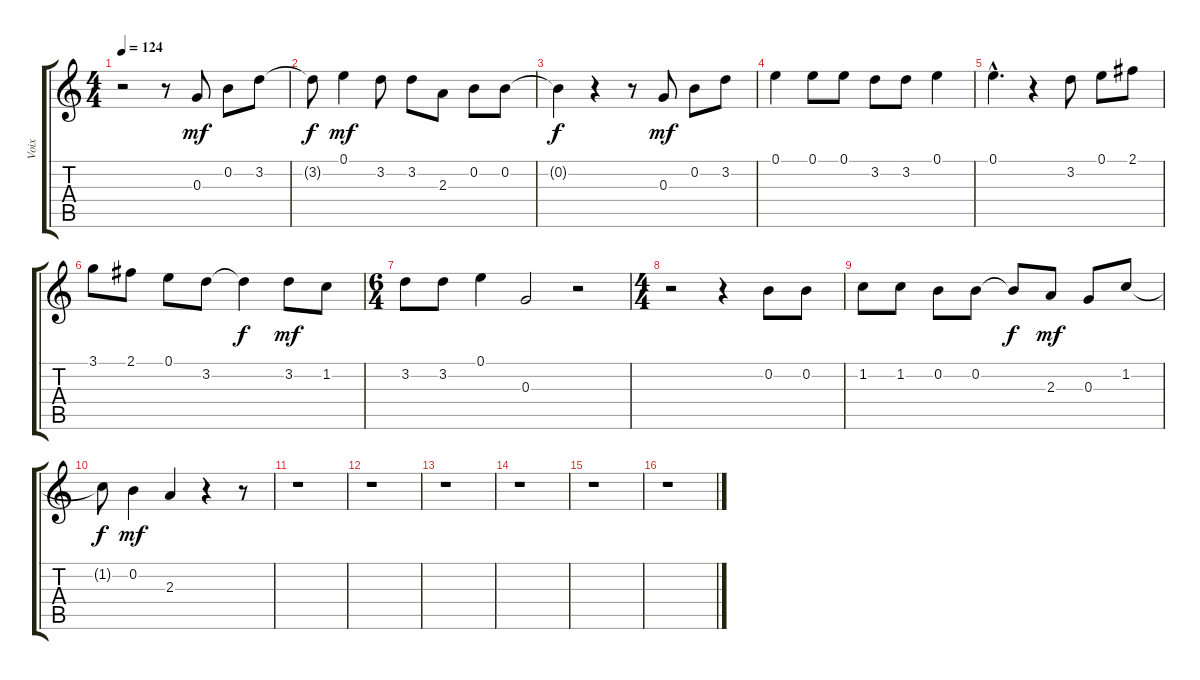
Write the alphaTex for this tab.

\track ("Voix" "Voix") {instrument accordion}
\staff {score tabs}
\tuning (E5 B4 G4 D4 A3 E3) {hide}
\ts (4 4)
\tempo 124
\clef g2
\ks c
r.2{dy mf} r.8 0.3.8 0.2.8 3.2.8 |
3.2{t}.8{dy f} 0.1.4{dy mf} 3.2.8 3.2.8 2.3.8 0.2.8 0.2.8 |
0.2{t}.4{dy f} r.4 r.8 0.3.8{dy mf} 0.2.8 3.2.8 |
0.1.4 0.1.8 0.1.8 3.2.8 3.2.8 0.1.4 |
0.1{hac}.4{d} r.4 3.2.8 0.1.8 2.1.8 |
3.1.8 2.1.8 0.1.8 3.2.8 3.2{t}.4{dy f} 3.2.8{dy mf} 1.2.8 |
\ts (6 4)
3.2.8 3.2.8 0.1.4 0.3.2 r.2 |
\ts (4 4)
r.2 r.4 0.2.8 0.2.8 |
1.2.8 1.2.8 0.2.8 0.2.8 0.2{t}.8{dy f} 2.3.8{dy mf} 0.3.8 1.2.8 |
1.2{t}.8{dy f} 0.2.4{dy mf} 2.3.4 r.4 r.8 |
r.1 |
r.1 |
r.1 |
r.1 |
r.1 |
r.1
